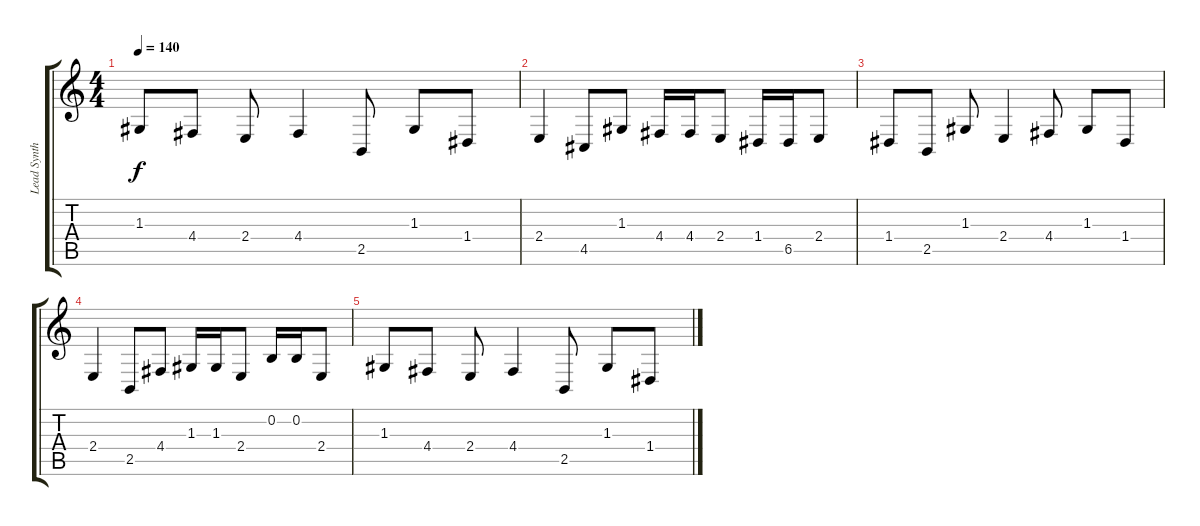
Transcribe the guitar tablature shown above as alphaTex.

\track ("Lead Synth" "Lead Synth") {instrument lead1square}
\staff {score tabs}
\tuning (E4 B3 G3 D3 A2 E2) {hide}
\ts (4 4)
\tempo 140
\clef g2
\ks c
1.3.8{dy f} 4.4.8 2.4.8 4.4.4 2.5.8 1.3.8 1.4.8 |
2.4.4 4.5.8 1.3.8 4.4.16 4.4.16 2.4.8 1.4.16 6.5.16 2.4.8 |
1.4.8 2.5.8 1.3.8 2.4.4 4.4.8 1.3.8 1.4.8 |
2.4.4 2.5.8 4.4.8 1.3.16 1.3.16 2.4.8 0.2.16 0.2.16 2.4.8 |
1.3.8 4.4.8 2.4.8 4.4.4 2.5.8 1.3.8 1.4.8
